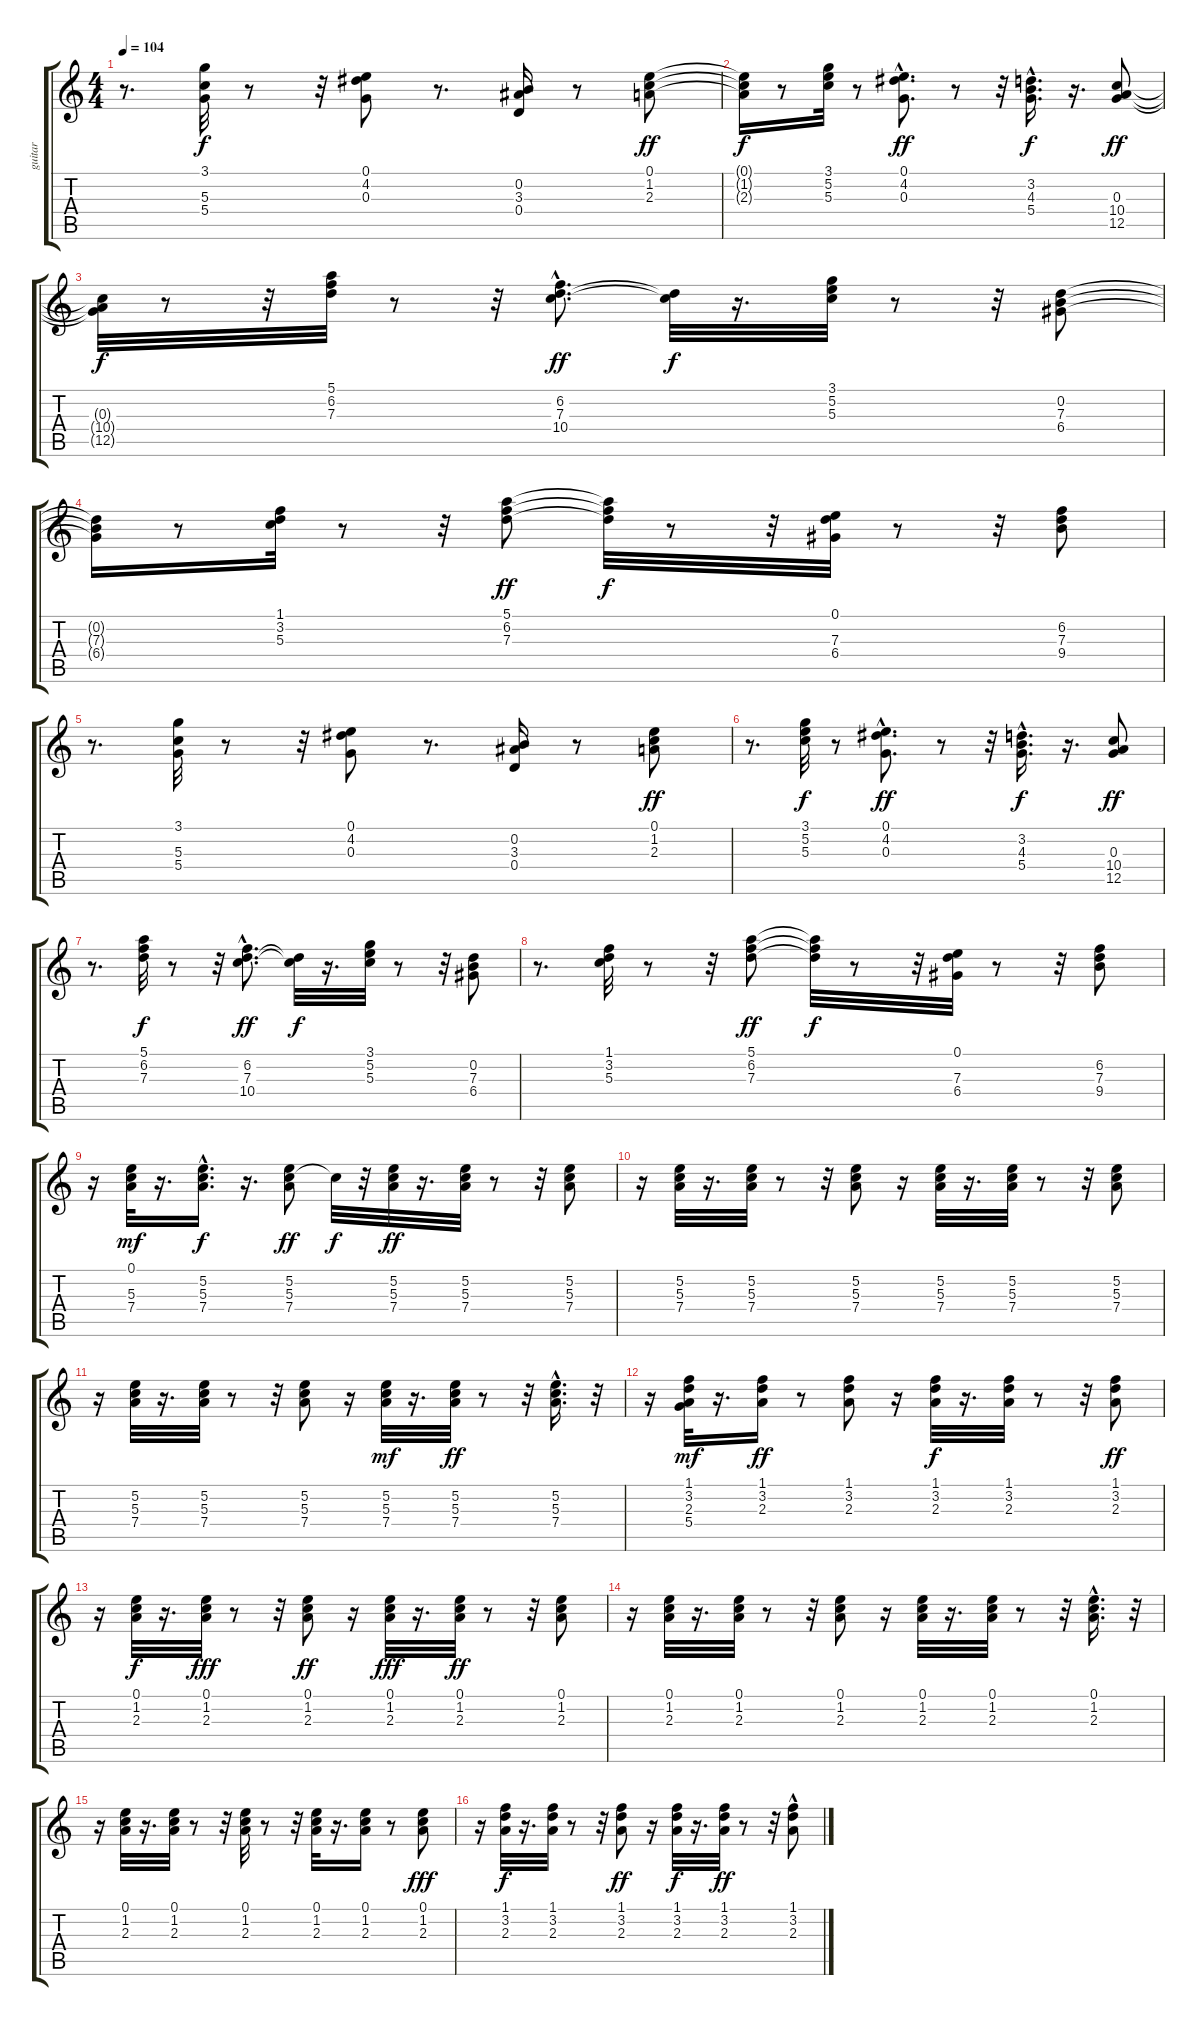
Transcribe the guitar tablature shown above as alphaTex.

\track ("guitar" "guitar") {instrument acousticguitarsteel}
\staff {score tabs}
\tuning (E4 B3 G3 D3 A2 E2) {hide}
\ts (4 4)
\tempo 104
\clef g2
\ks c
r.8{d dy f instrument acousticguitarsteel} (3.1 5.3 5.4).32 r.8 r.32 (0.1 4.2 0.3).8 r.8{d} (0.2 3.3 0.4).16 r.8 (0.1 1.2 2.3).8{dy ff} |
(0.1{t} 1.2{t} 2.3{t}).16{dy f} r.8 (3.1 5.2 5.3).32 r.8 (0.1{hac} 4.2{hac} 0.3{hac}).8{d dy ff} r.8 r.32 (3.2{hac} 4.3{hac} 5.4{hac}).16{d dy f} r.16{d} (0.3 10.4 12.5).8{dy ff} |
(0.3{t} 10.4{t} 12.5{t}).32{dy f} r.8 r.32 (5.1 6.2 7.3).32 r.8 r.32 (6.2{hac} 7.3{hac} 10.4{hac}).8{d dy ff} (7.3{t} 10.4{t}).32{dy f} r.16{d} (3.1 5.2 5.3).32 r.8 r.32 (0.2 7.3 6.4).8 |
(0.2{t} 7.3{t} 6.4{t}).16 r.8 (1.1 3.2 5.3).32 r.8 r.32 (5.1 6.2 7.3).8{dy ff} (5.1{t} 6.2{t} 7.3{t}).32{dy f} r.8 r.32 (0.1 7.3 6.4).32 r.8 r.32 (6.2 7.3 9.4).8 |
r.8{d} (3.1 5.3 5.4).32 r.8 r.32 (0.1 4.2 0.3).8 r.8{d} (0.2 3.3 0.4).16 r.8 (0.1 1.2 2.3).8{dy ff} |
r.8{d} (3.1 5.2 5.3).32{dy f} r.8 (0.1{hac} 4.2{hac} 0.3{hac}).8{d dy ff} r.8 r.32 (3.2{hac} 4.3{hac} 5.4{hac}).16{d dy f} r.16{d} (0.3 10.4 12.5).8{dy ff} |
r.8{d} (5.1 6.2 7.3).32{dy f} r.8 r.32 (6.2{hac} 7.3{hac} 10.4{hac}).8{d dy ff} (7.3{t} 10.4{t}).32{dy f} r.16{d} (3.1 5.2 5.3).32 r.8 r.32 (0.2 7.3 6.4).8 |
r.8{d} (1.1 3.2 5.3).32 r.8 r.32 (5.1 6.2 7.3).8{dy ff} (5.1{t} 6.2{t} 7.3{t}).32{dy f} r.8 r.32 (0.1 7.3 6.4).32 r.8 r.32 (6.2 7.3 9.4).8 |
r.16 (0.1 5.3 7.4).32{dy mf} r.16{d} (5.2{hac} 5.3 7.4{hac}).16{d dy f} r.16{d} (5.2 5.3 7.4).8{dy ff} 5.3{t}.32{dy f} r.32 (5.2 5.3 7.4).32{dy ff} r.16{d} (5.2 5.3 7.4).32 r.8 r.32 (5.2 5.3 7.4).8 |
r.16 (5.2 5.3 7.4).32 r.16{d} (5.2 5.3 7.4).32 r.8 r.32 (5.2 5.3 7.4).8 r.16 (5.2 5.3 7.4).32 r.16{d} (5.2 5.3 7.4).32 r.8 r.32 (5.2 5.3 7.4).8 |
r.16 (5.2 5.3 7.4).32 r.16{d} (5.2 5.3 7.4).32 r.8 r.32 (5.2 5.3 7.4).8 r.16 (5.2 5.3 7.4).32{dy mf} r.16{d} (5.2 5.3 7.4).32{dy ff} r.8 r.32 (5.2{hac} 5.3{hac} 7.4{hac}).16{d} r.32 |
r.16 (1.1 3.2 2.3 5.4).32{dy mf} r.16{d} (1.1 3.2 2.3).16{dy ff} r.8 (1.1 3.2 2.3).8 r.16 (1.1 3.2 2.3).32{dy f} r.16{d} (1.1 3.2 2.3).32 r.8 r.32 (1.1 3.2 2.3).8{dy ff} |
r.16 (0.1 1.2 2.3).32{dy f} r.16{d} (0.1 1.2 2.3).32{dy fff} r.8 r.32 (0.1 1.2 2.3).8{dy ff} r.16 (0.1 1.2 2.3).32{dy fff} r.16{d} (0.1 1.2 2.3).32{dy ff} r.8 r.32 (0.1 1.2 2.3).8 |
r.16 (0.1 1.2 2.3).32 r.16{d} (0.1 1.2 2.3).32 r.8 r.32 (0.1 1.2 2.3).8 r.16 (0.1 1.2 2.3).32 r.16{d} (0.1 1.2 2.3).32 r.8 r.32 (0.1{hac} 1.2{hac} 2.3{hac}).16{d} r.32 |
r.16 (0.1 1.2 2.3).32 r.16{d} (0.1 1.2 2.3).32 r.8 r.32 (0.1 1.2 2.3).32 r.8 r.32 (0.1 1.2 2.3).32 r.16{d} (0.1 1.2 2.3).16 r.8 (0.1 1.2 2.3).8{dy fff} |
r.16 (1.1 3.2 2.3).32{dy f} r.16{d} (1.1 3.2 2.3).32 r.8 r.32 (1.1 3.2 2.3).8{dy ff} r.16 (1.1 3.2 2.3).32{dy f} r.16{d} (1.1 3.2 2.3).32{dy ff} r.8 r.32 (1.1{hac} 3.2{hac} 2.3).8
